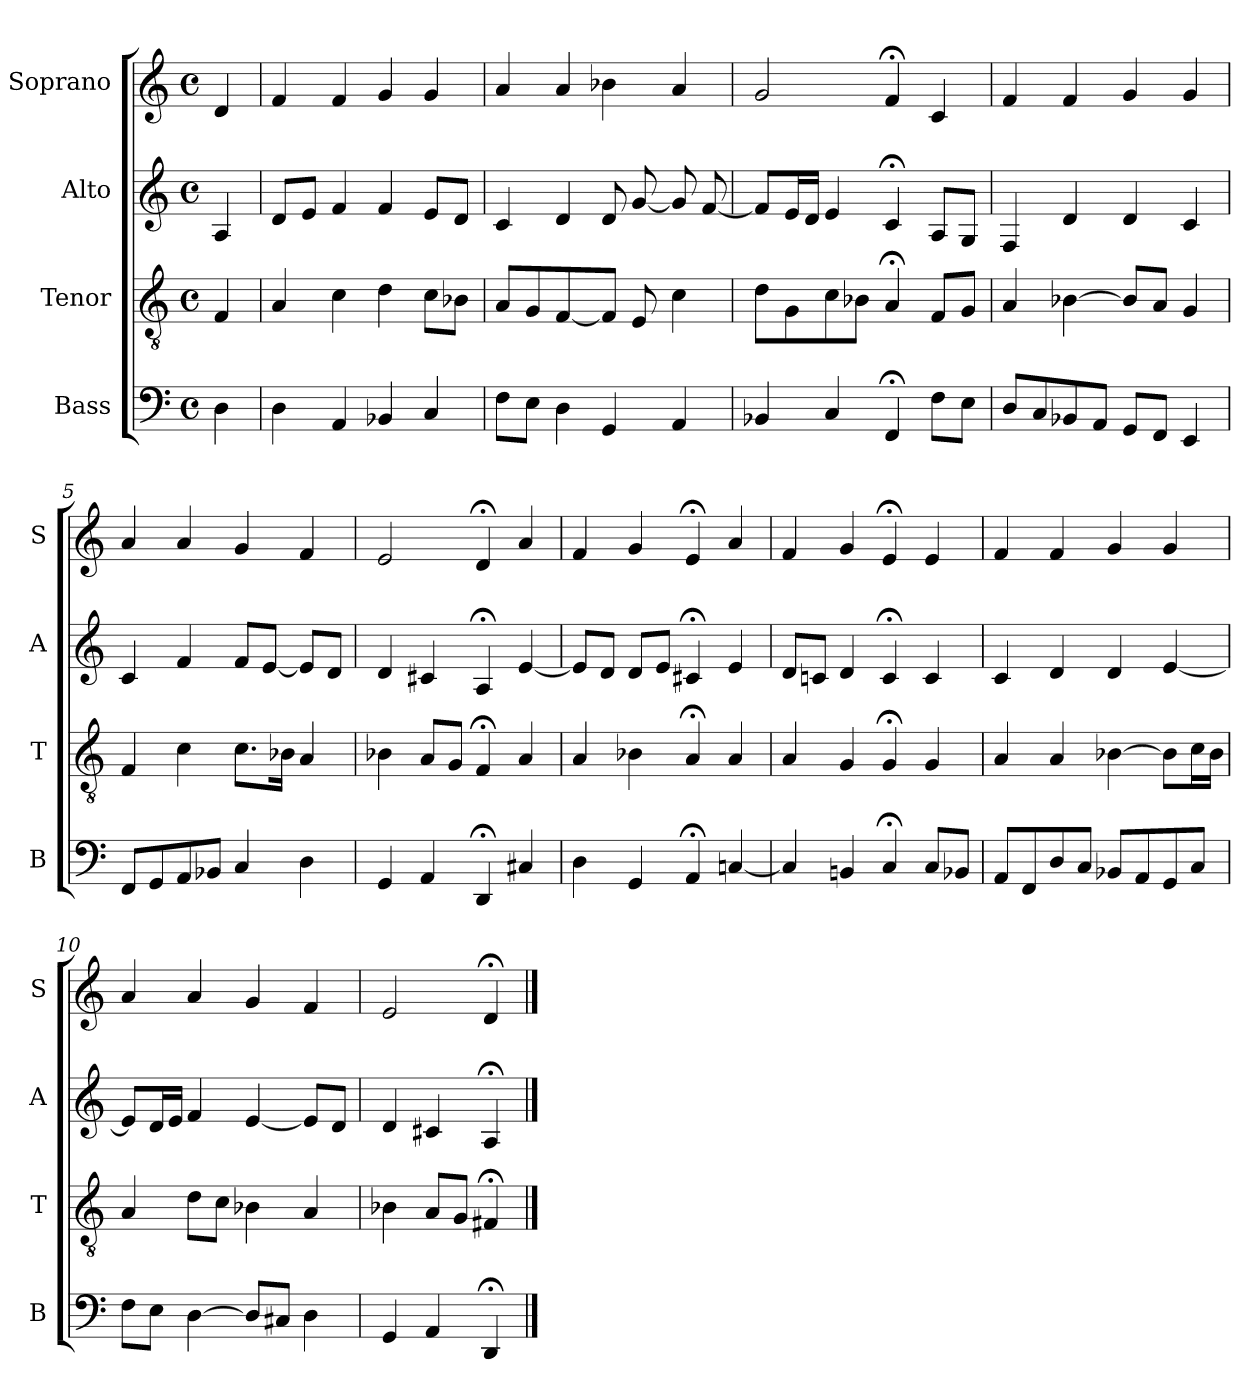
**kern	**kern	**kern	**kern
*part4	*part3	*part2	*part1
*staff4	*staff3	*staff2	*staff1
*I"Bass	*I"Tenor	*I"Alto	*I"Soprano
*I'B	*I'T	*I'A	*I'S
*clefF4	*clefGv2	*clefG2	*clefG2
*k[]	*k[]	*k[]	*k[]
*D:dor	*D:dor	*D:dor	*D:dor
*M4/4	*M4/4	*M4/4	*M4/4
*met(c)	*met(c)	*met(c)	*met(c)
*MM100	*MM100	*MM100	*MM100
=	=	=	=
4D	4F	4A	4d
=1	=1	=1	=1
4D	4A	8dL	4f
.	.	8eJ	.
4AA	4c	4f	4f
4BB-X	4d	4f	4g
4C	8cL	8eL	4g
.	8B-XJ	8dJ	.
=2	=2	=2	=2
8FL	8AL	4c	4a
8EJ	8GJ	.	.
4D	[4F	4d	4a
4GG	8FJ]	8d	4b-X
.	8E	[8g	.
4AA	4c	8g]	4a
.	.	[8f	.
=3	=3	=3	=3
4BB-X	8dL	8fL]	2g
.	8G	16eL	.
.	.	16dJJ	.
4C	8c	4e	.
.	8B-XJ	.	.
4FF;<	4A;<	4c;<	4f;<
8FL	8FL	8AL	4c
8EJ	8GJ	8GJ	.
=4	=4	=4	=4
8DL	4A	4F	4f
8C	.	.	.
8BB-X	[4B-X	4d	4f
8AAJ	.	.	.
8GGL	8B-L]	4d	4g
8FFJ	8AJ	.	.
4EE	4G	4c	4g
=5	=5	=5	=5
8FFL	4F	4c	4a
8GG	.	.	.
8AA	4c	4f	4a
8BB-XJ	.	.	.
4C	8.cL	8fL	4g
.	.	[8eJ	.
.	16B-XJk	.	.
4D	4A	8eL]	4f
.	.	8dJ	.
=6	=6	=6	=6
4GG	4B-X	4d	2e
4AA	8AL	4c#X	.
.	8GJ	.	.
4DD;<	4F;<i	4A;<i	4d;<
4C#X	4Ai	[4ei	4a
=7	=7	=7	=7
4D	4A	8eiL]	4f
.	.	8dJ	.
4GG	4B-X	8dL	4g
.	.	8eJ	.
4AA;<	4A;<	4c#X;<	4e;<
[4Cn	4A	4e	4a
=8	=8	=8	=8
4C]	4A	8dL	4f
.	.	8cnJ	.
4BBn	4G	4d	4g
4C;<	4G;<	4c;<	4e;<
8CL	4G	4c	4e
8BB-XJ	.	.	.
=9	=9	=9	=9
8AAL	4A	4c	4f
8FF	.	.	.
8D	4A	4d	4f
8CJ	.	.	.
8BB-XL	[4B-X	4d	4g
8AA	.	.	.
8GG	8B-L]	[4e	4g
8CJ	16cL	.	.
.	16B-JJ	.	.
=10	=10	=10	=10
8FL	4A	8eL]	4a
8EJ	.	16dL	.
.	.	16eJJ	.
[4D	8dL	4f	4a
.	8cJ	.	.
8DL]	4B-X	[4e	4g
8C#XJ	.	.	.
4D	4A	8eL]	4f
.	.	8dJ	.
=11	=11	=11	=11
4GG	4B-X	4d	2e
4AA	8AL	4c#X	.
.	8GJ	.	.
4DD;<	4F#X;<	4A;<	4d;<
==	==	==	==
*-	*-	*-	*-
